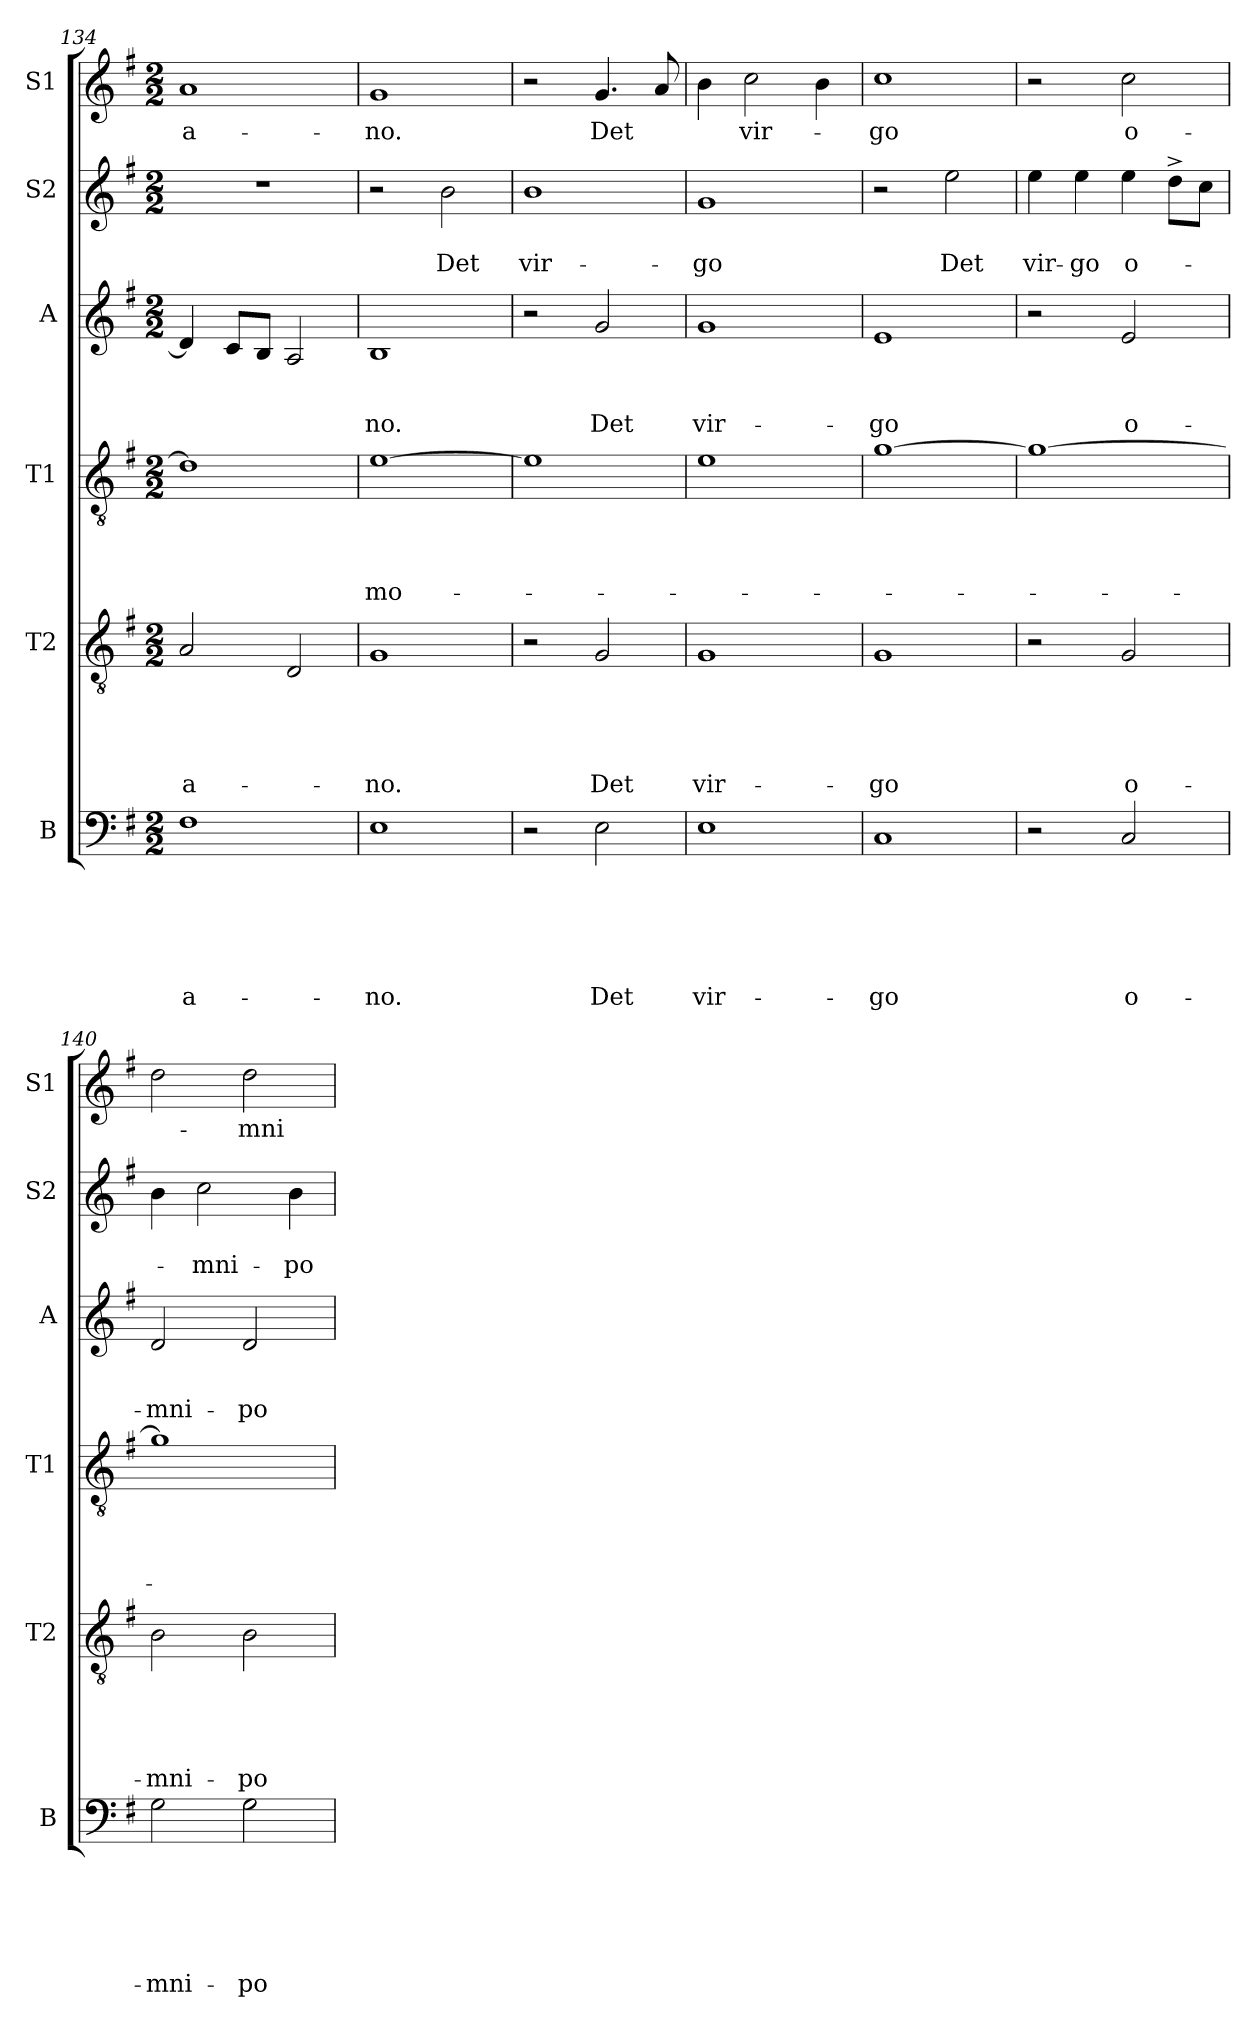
**kern	**text	**text	**text	**text	**text	**text	**kern	**text	**text	**text	**text	**text	**kern	**text	**text	**text	**text	**kern	**text	**text	**text	**kern	**text	**text	**kern	**text
*part6	*part6	*part6	*part6	*part6	*part6	*part6	*part5	*part5	*part5	*part5	*part5	*part5	*part4	*part4	*part4	*part4	*part4	*part3	*part3	*part3	*part3	*part2	*part2	*part2	*part1	*part1
*staff6	*staff6	*staff6	*staff6	*staff6	*staff6	*staff6	*staff5	*staff5	*staff5	*staff5	*staff5	*staff5	*staff4	*staff4	*staff4	*staff4	*staff4	*staff3	*staff3	*staff3	*staff3	*staff2	*staff2	*staff2	*staff1	*staff1
*I"B	*	*	*	*	*	*	*I"T2	*	*	*	*	*	*I"T1	*	*	*	*	*I"A	*	*	*	*I"S2	*	*	*I"S1	*
*I'B	*	*	*	*	*	*	*I'T2	*	*	*	*	*	*I'T1	*	*	*	*	*I'A	*	*	*	*I'S2	*	*	*I'S1	*
*clefF4	*	*	*	*	*	*	*clefGv2	*	*	*	*	*	*clefGv2	*	*	*	*	*clefG2	*	*	*	*clefG2	*	*	*clefG2	*
*k[f#]	*	*	*	*	*	*	*k[f#]	*	*	*	*	*	*k[f#]	*	*	*	*	*k[f#]	*	*	*	*k[f#]	*	*	*k[f#]	*
*G:	*	*	*	*	*	*	*G:	*	*	*	*	*	*G:	*	*	*	*	*G:	*	*	*	*G:	*	*	*G:	*
*M2/2	*	*	*	*	*	*	*M2/2	*	*	*	*	*	*M2/2	*	*	*	*	*M2/2	*	*	*	*M2/2	*	*	*M2/2	*
=134	=134	=134	=134	=134	=134	=134	=134	=134	=134	=134	=134	=134	=134	=134	=134	=134	=134	=134	=134	=134	=134	=134	=134	=134	=134	=134
!	!	!	!	!	!	!LO:LY:b:rj	!	!	!	!	!	!LO:LY:b:rj	!	!	!	!	!	!	!	!	!	!	!	!	!	!LO:LY:b:rj
1F#	.	.	.	.	.	-a-	2A/	.	.	.	.	-a-	1d]	.	.	.	.	4d/]	.	.	.	1r	.	.	1a	-a-
.	.	.	.	.	.	.	.	.	.	.	.	.	.	.	.	.	.	8c/L	.	.	.	.	.	.	.	.
.	.	.	.	.	.	.	.	.	.	.	.	.	.	.	.	.	.	8B/J	.	.	.	.	.	.	.	.
.	.	.	.	.	.	.	2D/	.	.	.	.	.	.	.	.	.	.	2A/	.	.	.	.	.	.	.	.
=135	=135	=135	=135	=135	=135	=135	=135	=135	=135	=135	=135	=135	=135	=135	=135	=135	=135	=135	=135	=135	=135	=135	=135	=135	=135	=135
!	!	!	!	!	!	!LO:LY:b	!	!	!	!	!	!LO:LY:b	!	!	!	!	!LO:LY:b	!	!	!	!LO:LY:b	!	!	!	!	!LO:LY:b
1E	.	.	.	.	.	-no.	1G	.	.	.	.	-no.	[<1e	.	.	.	-mo-	1B	.	.	-no.	2r	.	.	1g	-no.
!	!	!	!	!	!	!	!	!	!	!	!	!	!	!	!	!	!	!	!	!	!	!	!	!LO:LY:b	!	!
.	.	.	.	.	.	.	.	.	.	.	.	.	.	.	.	.	.	.	.	.	.	2b\	.	Det	.	.
!!LO:LB:g=z
=136	=136	=136	=136	=136	=136	=136	=136	=136	=136	=136	=136	=136	=136	=136	=136	=136	=136	=136	=136	=136	=136	=136	=136	=136	=136	=136
!	!	!	!	!	!	!	!	!	!	!	!	!	!	!	!	!	!	!	!	!	!	!	!	!LO:LY:b	!	!
2r	.	.	.	.	.	.	2r	.	.	.	.	.	1e]	.	.	.	.	2r	.	.	.	1b	.	vir-	2r	.
!	!	!	!	!	!	!LO:LY:b	!	!	!	!	!	!LO:LY:b	!	!	!	!	!	!	!	!	!LO:LY:b	!	!	!	!	!LO:LY:b
2E\	.	.	.	.	.	Det	2G/	.	.	.	.	Det	.	.	.	.	.	2g/	.	.	Det	.	.	.	4.g/	Det
.	.	.	.	.	.	.	.	.	.	.	.	.	.	.	.	.	.	.	.	.	.	.	.	.	8a/	.
=137	=137	=137	=137	=137	=137	=137	=137	=137	=137	=137	=137	=137	=137	=137	=137	=137	=137	=137	=137	=137	=137	=137	=137	=137	=137	=137
!	!	!	!	!	!	!LO:LY:b	!	!	!	!	!	!LO:LY:b	!	!	!	!	!	!	!	!	!LO:LY:b	!	!	!LO:LY:b	!	!
1E	.	.	.	.	.	vir-	1G	.	.	.	.	vir-	1e	.	.	.	.	1g	.	.	vir-	1g	.	-go	4b\	.
!	!	!	!	!	!	!	!	!	!	!	!	!	!	!	!	!	!	!	!	!	!	!	!	!	!	!LO:LY:b
.	.	.	.	.	.	.	.	.	.	.	.	.	.	.	.	.	.	.	.	.	.	.	.	.	2cc\	vir-
.	.	.	.	.	.	.	.	.	.	.	.	.	.	.	.	.	.	.	.	.	.	.	.	.	4b\	.
=138	=138	=138	=138	=138	=138	=138	=138	=138	=138	=138	=138	=138	=138	=138	=138	=138	=138	=138	=138	=138	=138	=138	=138	=138	=138	=138
!	!	!	!	!	!	!LO:LY:b	!	!	!	!	!	!LO:LY:b	!	!	!	!	!	!	!	!	!LO:LY:b	!	!	!	!	!LO:LY:b
1C	.	.	.	.	.	-go	1G	.	.	.	.	-go	[>1g	.	.	.	.	1e	.	.	-go	2r	.	.	1cc	-go
!	!	!	!	!	!	!	!	!	!	!	!	!	!	!	!	!	!	!	!	!	!	!	!	!LO:LY:b	!	!
.	.	.	.	.	.	.	.	.	.	.	.	.	.	.	.	.	.	.	.	.	.	2ee\	.	Det	.	.
=139	=139	=139	=139	=139	=139	=139	=139	=139	=139	=139	=139	=139	=139	=139	=139	=139	=139	=139	=139	=139	=139	=139	=139	=139	=139	=139
!	!	!	!	!	!	!	!	!	!	!	!	!	!	!	!	!	!	!	!	!	!	!	!	!LO:LY:b	!	!
2r	.	.	.	.	.	.	2r	.	.	.	.	.	1g_	.	.	.	.	2r	.	.	.	4ee\	.	vir-	2r	.
!	!	!	!	!	!	!	!	!	!	!	!	!	!	!	!	!	!	!	!	!	!	!	!	!LO:LY:b:rj	!	!
.	.	.	.	.	.	.	.	.	.	.	.	.	.	.	.	.	.	.	.	.	.	4ee\	.	-go	.	.
!	!	!	!	!	!	!LO:LY:b	!	!	!	!	!	!LO:LY:b	!	!	!	!	!	!	!	!	!LO:LY:b	!	!	!LO:LY:b	!	!LO:LY:b
2C/	.	.	.	.	.	o-	2G/	.	.	.	.	o-	.	.	.	.	.	2e/	.	.	o-	4ee\	.	o-	2cc\	o-
.	.	.	.	.	.	.	.	.	.	.	.	.	.	.	.	.	.	.	.	.	.	8dd^<\L	.	.	.	.
.	.	.	.	.	.	.	.	.	.	.	.	.	.	.	.	.	.	.	.	.	.	8cc\J	.	.	.	.
=140	=140	=140	=140	=140	=140	=140	=140	=140	=140	=140	=140	=140	=140	=140	=140	=140	=140	=140	=140	=140	=140	=140	=140	=140	=140	=140
!	!	!	!	!	!	!LO:LY:b	!	!	!	!	!	!LO:LY:b	!	!	!	!	!	!	!	!	!LO:LY:b	!	!	!	!	!
2G\	.	.	.	.	.	-mni-	2B\	.	.	.	.	-mni-	1g]	.	.	.	.	2d/	.	.	-mni-	4b\	.	.	2dd\	.
!	!	!	!	!	!	!	!	!	!	!	!	!	!	!	!	!	!	!	!	!	!	!	!	!LO:LY:b	!	!
.	.	.	.	.	.	.	.	.	.	.	.	.	.	.	.	.	.	.	.	.	.	2cc\	.	-mni-	.	.
!	!	!	!	!	!	!LO:LY:b	!	!	!	!	!	!LO:LY:b	!	!	!	!	!	!	!	!	!LO:LY:b	!	!	!	!	!LO:LY:b
2G\	.	.	.	.	.	-po-	2B\	.	.	.	.	-po-	.	.	.	.	.	2d/	.	.	-po-	.	.	.	2dd\	-mni-
!	!	!	!	!	!	!	!	!	!	!	!	!	!	!	!	!	!	!	!	!	!	!	!	!LO:LY:b	!	!
.	.	.	.	.	.	.	.	.	.	.	.	.	.	.	.	.	.	.	.	.	.	4b\	.	-po-	.	.
=	=	=	=	=	=	=	=	=	=	=	=	=	=	=	=	=	=	=	=	=	=	=	=	=	=	=
*-	*-	*-	*-	*-	*-	*-	*-	*-	*-	*-	*-	*-	*-	*-	*-	*-	*-	*-	*-	*-	*-	*-	*-	*-	*-	*-
